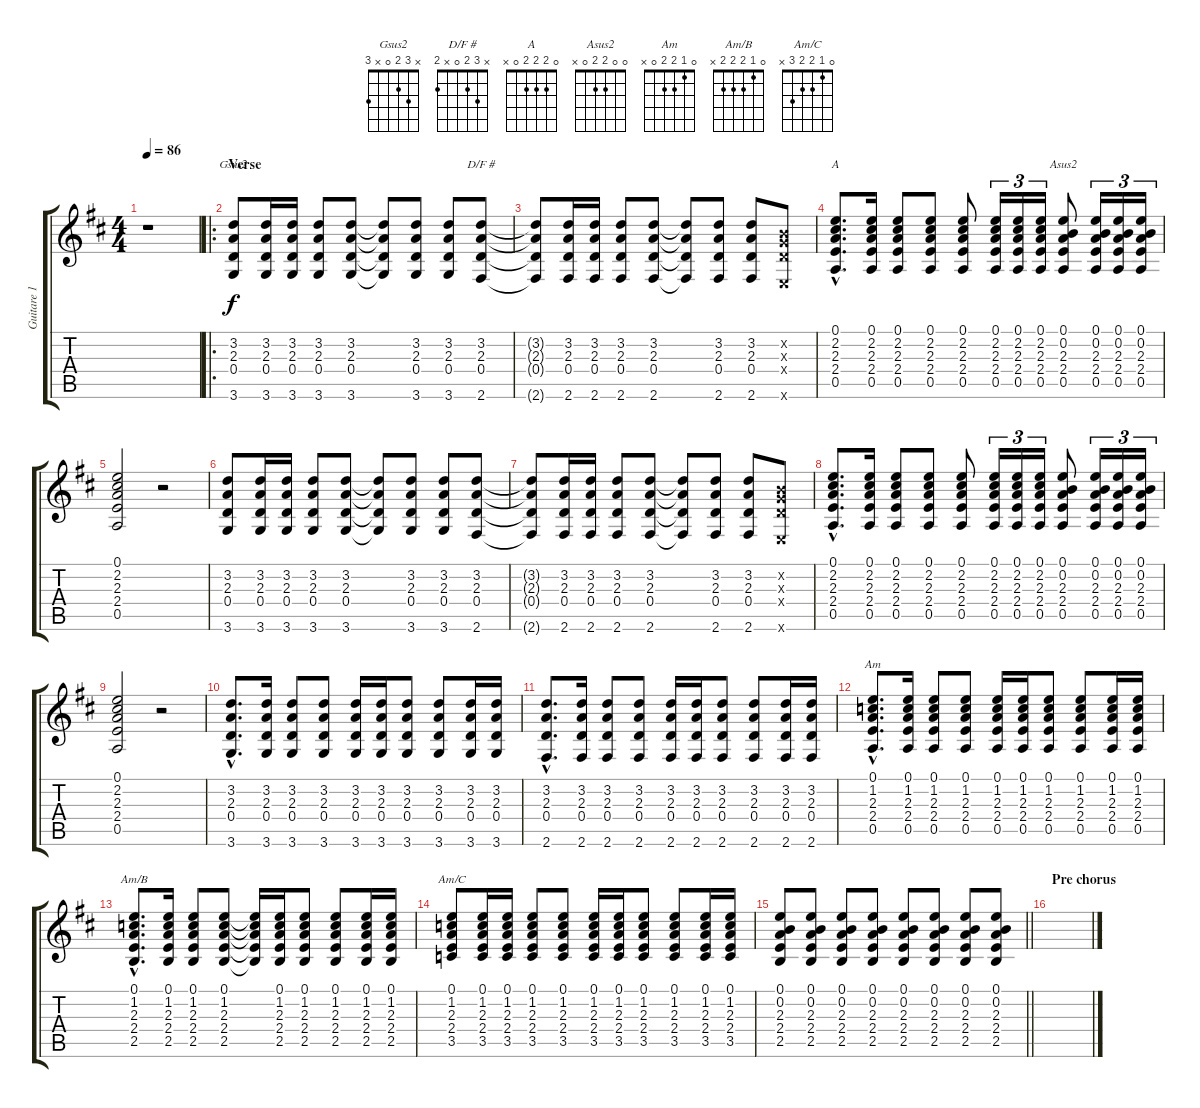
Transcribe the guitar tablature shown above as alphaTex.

\track ("Guitare 1 / 12 cordes" "Guitare 1 ") {instrument acousticguitarsteel}
\staff {score tabs}
\tuning (E4 B3 G3 D3 A2 E2) {hide}
\chord ("Gsus2" x 3 2 0 x 3)
\chord ("D/F #" x 3 2 0 x 2)
\chord ("A" 0 2 2 2 0 x)
\chord ("Asus2" 0 0 2 2 0 x)
\chord ("Am" 0 1 2 2 0 x)
\chord ("Am/B" 0 1 2 2 2 x)
\chord ("Am/C" 0 1 2 2 3 x)
\ts (4 4)
\tempo 86
\clef g2
\ks d
r.1{dy f instrument acousticguitarsteel} |
\ro
\section ("" "Verse")
(3.2 2.3 0.4 3.6).8{ch "Gsus2"} (3.2 2.3 0.4 3.6).16 (3.2 2.3 0.4 3.6).16 (3.2 2.3 0.4 3.6).8 (3.2 2.3 0.4 3.6).8 (3.2{t} 2.3{t} 0.4{t} 3.6{t}).8 (3.2 2.3 0.4 3.6).8 (3.2 2.3 0.4 3.6).8 (3.2 2.3 0.4 2.6).8{ch "D/F #"} |
(3.2{t} 2.3{t} 0.4{t} 2.6{t}).8 (3.2 2.3 0.4 2.6).16 (3.2 2.3 0.4 2.6).16 (3.2 2.3 0.4 2.6).8 (3.2 2.3 0.4 2.6).8 (3.2{t} 2.3{t} 0.4{t} 2.6{t}).8 (3.2 2.3 0.4 2.6).8 (3.2 2.3 0.4 2.6).8 (0.2{x} 0.3{x} 0.4{x} 0.6{x}).8 |
(0.1{hac} 2.2{hac} 2.3{hac} 2.4{hac} 0.5{hac}).8{d ch "A"} (0.1 2.2 2.3 2.4 0.5).16 (0.1 2.2 2.3 2.4 0.5).8 (0.1 2.2 2.3 2.4 0.5).8 (0.1 2.2 2.3 2.4 0.5).8 (0.1 2.2 2.3 2.4 0.5).16{tu (3 2)} (0.1 2.2 2.3 2.4 0.5).16{tu (3 2)} (0.1 2.2 2.3 2.4 0.5).16{tu (3 2)} (0.1 0.2 2.3 2.4 0.5).8{ch "Asus2"} (0.1 0.2 2.3 2.4 0.5).16{tu (3 2)} (0.1 0.2 2.3 2.4 0.5).16{tu (3 2)} (0.1 0.2 2.3 2.4 0.5).16{tu (3 2)} |
(0.1 2.2 2.3 2.4 0.5).2 r.2 |
(3.2 2.3 0.4 3.6).8 (3.2 2.3 0.4 3.6).16 (3.2 2.3 0.4 3.6).16 (3.2 2.3 0.4 3.6).8 (3.2 2.3 0.4 3.6).8 (3.2{t} 2.3{t} 0.4{t} 3.6{t}).8 (3.2 2.3 0.4 3.6).8 (3.2 2.3 0.4 3.6).8 (3.2 2.3 0.4 2.6).8 |
(3.2{t} 2.3{t} 0.4{t} 2.6{t}).8 (3.2 2.3 0.4 2.6).16 (3.2 2.3 0.4 2.6).16 (3.2 2.3 0.4 2.6).8 (3.2 2.3 0.4 2.6).8 (3.2{t} 2.3{t} 0.4{t} 2.6{t}).8 (3.2 2.3 0.4 2.6).8 (3.2 2.3 0.4 2.6).8 (0.2{x} 0.3{x} 0.4{x} 0.6{x}).8 |
(0.1{hac} 2.2{hac} 2.3{hac} 2.4{hac} 0.5{hac}).8{d} (0.1 2.2 2.3 2.4 0.5).16 (0.1 2.2 2.3 2.4 0.5).8 (0.1 2.2 2.3 2.4 0.5).8 (0.1 2.2 2.3 2.4 0.5).8 (0.1 2.2 2.3 2.4 0.5).16{tu (3 2)} (0.1 2.2 2.3 2.4 0.5).16{tu (3 2)} (0.1 2.2 2.3 2.4 0.5).16{tu (3 2)} (0.1 0.2 2.3 2.4 0.5).8 (0.1 0.2 2.3 2.4 0.5).16{tu (3 2)} (0.1 0.2 2.3 2.4 0.5).16{tu (3 2)} (0.1 0.2 2.3 2.4 0.5).16{tu (3 2)} |
(0.1 2.2 2.3 2.4 0.5).2 r.2 |
(3.2{hac} 2.3{hac} 0.4{hac} 3.6{hac}).8{d} (3.2 2.3 0.4 3.6).16 (3.2 2.3 0.4 3.6).8 (3.2 2.3 0.4 3.6).8 (3.2 2.3 0.4 3.6).16 (3.2 2.3 0.4 3.6).16 (3.2 2.3 0.4 3.6).8 (3.2 2.3 0.4 3.6).8 (3.2 2.3 0.4 3.6).16 (3.2 2.3 0.4 3.6).16 |
(3.2{hac} 2.3{hac} 0.4{hac} 2.6{hac}).8{d} (3.2 2.3 0.4 2.6).16 (3.2 2.3 0.4 2.6).8 (3.2 2.3 0.4 2.6).8 (3.2 2.3 0.4 2.6).16 (3.2 2.3 0.4 2.6).16 (3.2 2.3 0.4 2.6).8 (3.2 2.3 0.4 2.6).8 (3.2 2.3 0.4 2.6).16 (3.2 2.3 0.4 2.6).16 |
(0.1{hac} 1.2{hac} 2.3{hac} 2.4{hac} 0.5{hac}).8{d ch "Am"} (0.1 1.2 2.3 2.4 0.5).16 (0.1 1.2 2.3 2.4 0.5).8 (0.1 1.2 2.3 2.4 0.5).8 (0.1 1.2 2.3 2.4 0.5).16 (0.1 1.2 2.3 2.4 0.5).16 (0.1 1.2 2.3 2.4 0.5).8 (0.1 1.2 2.3 2.4 0.5).8 (0.1 1.2 2.3 2.4 0.5).16 (0.1 1.2 2.3 2.4 0.5).16 |
(0.1{hac} 1.2{hac} 2.3{hac} 2.4{hac} 2.5{hac}).8{d ch "Am/B"} (0.1 1.2 2.3 2.4 2.5).16 (0.1 1.2 2.3 2.4 2.5).8 (0.1 1.2 2.3 2.4 2.5).8 (0.1{t} 1.2{t} 2.3{t} 2.4{t} 2.5{t}).16 (0.1 1.2 2.3 2.4 2.5).16 (0.1 1.2 2.3 2.4 2.5).8 (0.1 1.2 2.3 2.4 2.5).8 (0.1 1.2 2.3 2.4 2.5).16 (0.1 1.2 2.3 2.4 2.5).16 |
(0.1 1.2 2.3 2.4 3.5).8{ch "Am/C"} (0.1 1.2 2.3 2.4 3.5).16 (0.1 1.2 2.3 2.4 3.5).16 (0.1 1.2 2.3 2.4 3.5).8 (0.1 1.2 2.3 2.4 3.5).8 (0.1 1.2 2.3 2.4 3.5).16 (0.1 1.2 2.3 2.4 3.5).16 (0.1 1.2 2.3 2.4 3.5).8 (0.1 1.2 2.3 2.4 3.5).8 (0.1 1.2 2.3 2.4 3.5).16 (0.1 1.2 2.3 2.4 3.5).16 |
\barLineRight lightlight
(0.1 0.2 2.3 2.4 2.5).8 (0.1 0.2 2.3 2.4 2.5).8 (0.1 0.2 2.3 2.4 2.5).8 (0.1 0.2 2.3 2.4 2.5).8 (0.1 0.2 2.3 2.4 2.5).8 (0.1 0.2 2.3 2.4 2.5).8 (0.1 0.2 2.3 2.4 2.5).8 (0.1 0.2 2.3 2.4 2.5).8 |
\section ("" "Pre chorus")
